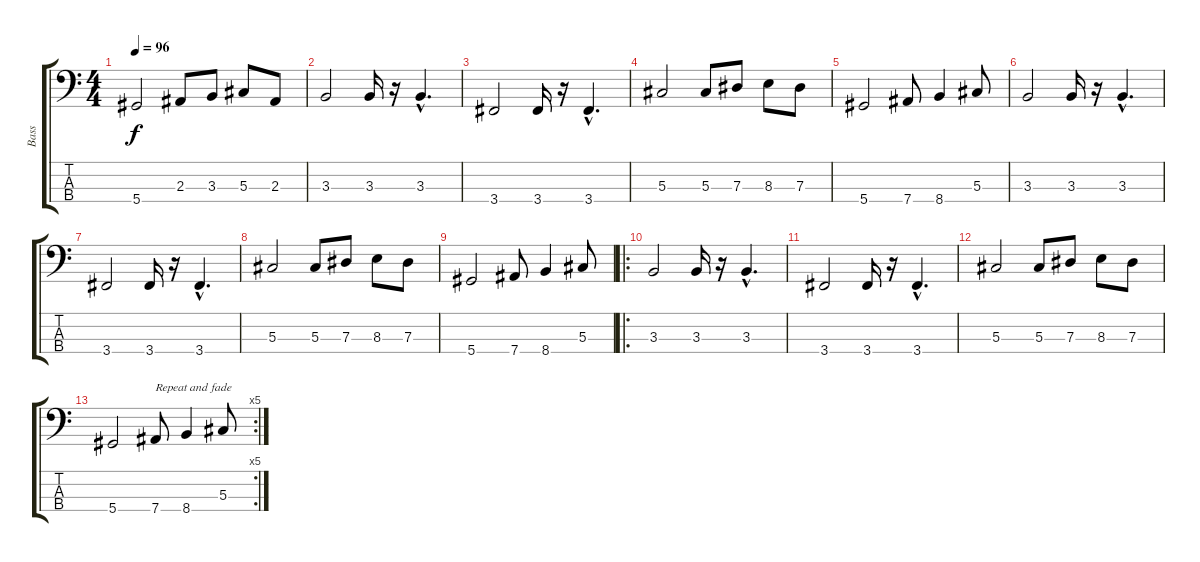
\track ("Bass" "Bass") {instrument electricbassfinger}
\staff {score tabs}
\tuning (Gb2 Db2 Ab1 Eb1) {hide}
\ts (4 4)
\tempo 96
\clef f4
\ks c
5.4.2{dy f} 2.3.8 3.3.8 5.3.8 2.3.8 |
3.3.2 3.3.16 r.16 3.3{hac}.4{d} |
3.4.2 3.4.16 r.16 3.4{hac}.4{d} |
5.3.2 5.3.8 7.3.8 8.3.8 7.3.8 |
5.4.2 7.4.8 8.4.4 5.3.8 |
3.3.2 3.3.16 r.16 3.3{hac}.4{d} |
3.4.2 3.4.16 r.16 3.4{hac}.4{d} |
5.3.2 5.3.8 7.3.8 8.3.8 7.3.8 |
5.4.2 7.4.8 8.4.4 5.3.8 |
\ro
3.3.2 3.3.16 r.16 3.3{hac}.4{d} |
3.4.2 3.4.16 r.16 3.4{hac}.4{d} |
5.3.2 5.3.8 7.3.8 8.3.8 7.3.8 |
\rc 5
5.4.2 7.4.8{txt "Repeat and fade"} 8.4.4 5.3.8
